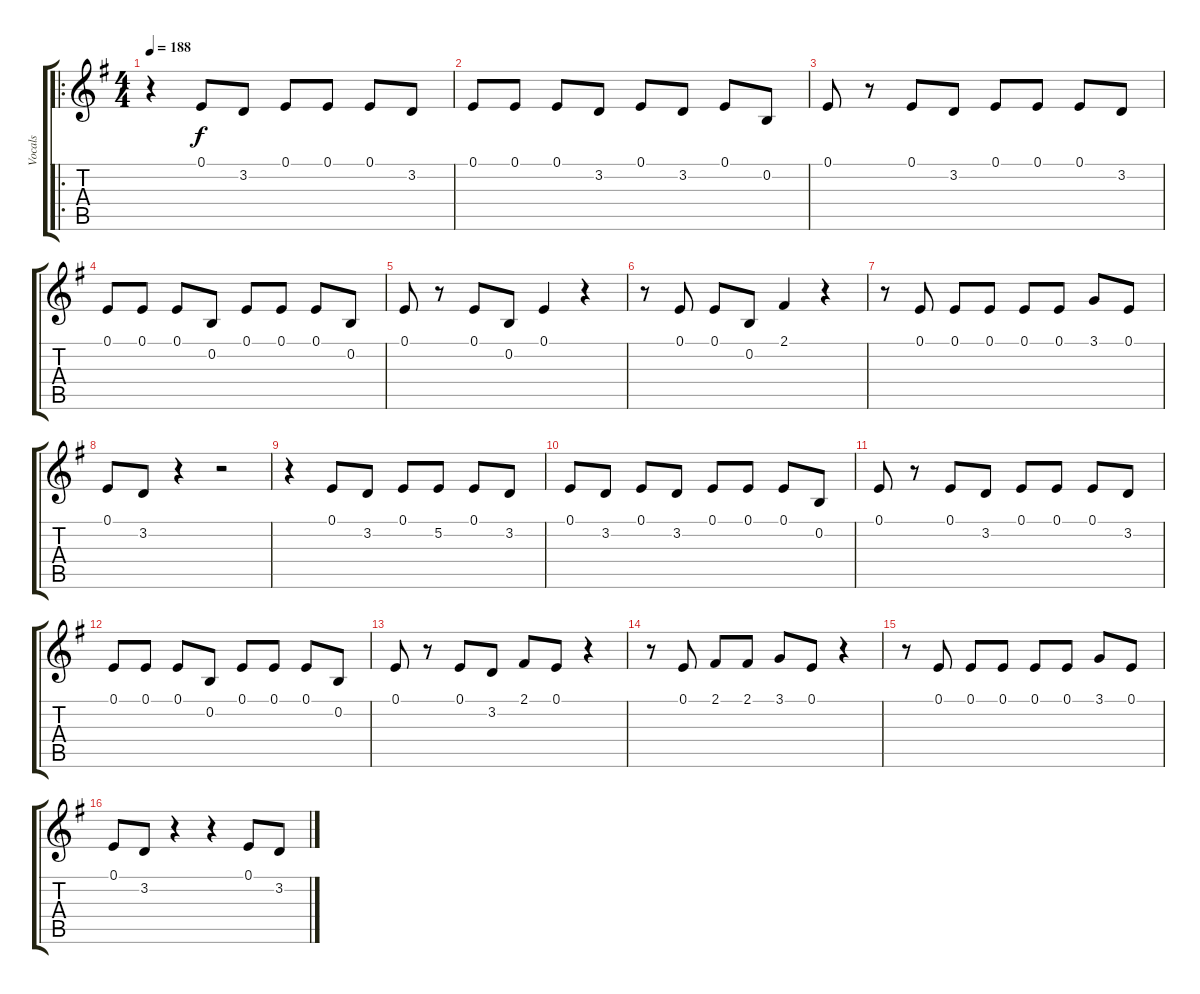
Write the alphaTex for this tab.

\track ("Vocals" "Vocals") {instrument lead6voice}
\staff {score tabs}
\tuning (E4 B3 G3 D3 A2 E2) {hide}
\ro
\ts (4 4)
\tempo 188
\clef g2
\ks eminor
r.4{dy f} 0.1.8 3.2.8 0.1.8 0.1.8 0.1.8 3.2.8 |
0.1.8 0.1.8 0.1.8 3.2.8 0.1.8 3.2.8 0.1.8 0.2.8 |
0.1.8 r.8 0.1.8 3.2.8 0.1.8 0.1.8 0.1.8 3.2.8 |
0.1.8 0.1.8 0.1.8 0.2.8 0.1.8 0.1.8 0.1.8 0.2.8 |
0.1.8 r.8 0.1.8 0.2.8 0.1.4 r.4 |
r.8 0.1.8 0.1.8 0.2.8 2.1.4 r.4 |
r.8 0.1.8 0.1.8 0.1.8 0.1.8 0.1.8 3.1.8 0.1.8 |
0.1.8 3.2.8 r.4 r.2 |
r.4 0.1.8 3.2.8 0.1.8 5.2.8 0.1.8 3.2.8 |
0.1.8 3.2.8 0.1.8 3.2.8 0.1.8 0.1.8 0.1.8 0.2.8 |
0.1.8 r.8 0.1.8 3.2.8 0.1.8 0.1.8 0.1.8 3.2.8 |
0.1.8 0.1.8 0.1.8 0.2.8 0.1.8 0.1.8 0.1.8 0.2.8 |
0.1.8 r.8 0.1.8 3.2.8 2.1.8 0.1.8 r.4 |
r.8 0.1.8 2.1.8 2.1.8 3.1.8 0.1.8 r.4 |
r.8 0.1.8 0.1.8 0.1.8 0.1.8 0.1.8 3.1.8 0.1.8 |
0.1.8 3.2.8 r.4 r.4 0.1.8 3.2.8
